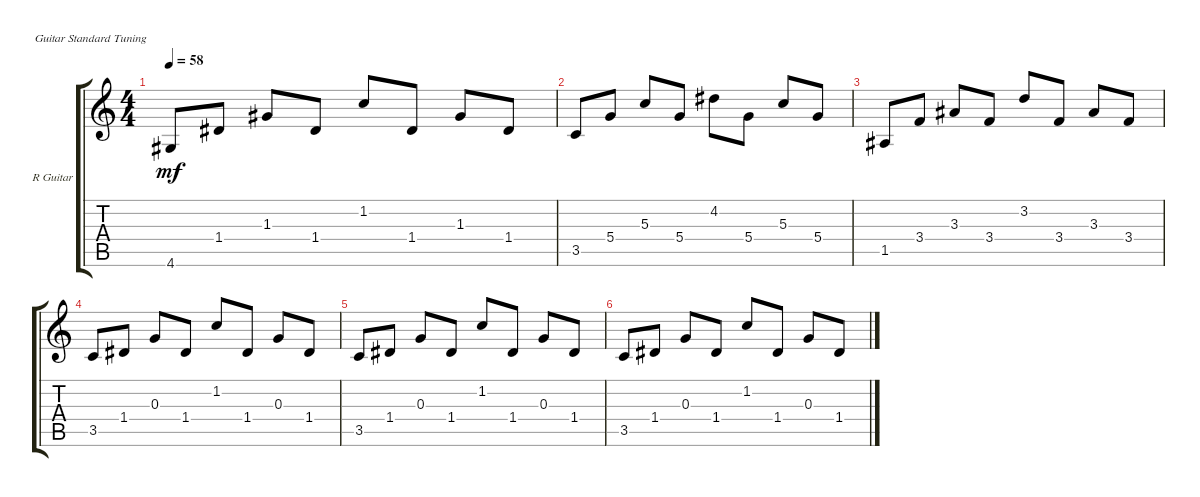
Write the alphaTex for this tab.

\defaultSystemsLayout 4
\bracketExtendMode groupsimilarinstruments
\firstSystemTrackNameOrientation horizontal
\otherSystemsTrackNameOrientation horizontal
\track ("Rhythm Guitar  " "R Guitar") {instrument acousticguitarnylon}
\staff {score tabs}
\tuning (E4 B3 G3 D3 A2 E2)
\ts (4 4)
\tempo 58
\clef g2
\ks c
4.6.8{dy mf} 1.4.8 1.3.8 1.4.8 1.2.8 1.4.8 1.3.8 1.4.8 |
3.5.8 5.4.8 5.3.8 5.4.8 4.2.8 5.4.8 5.3.8 5.4.8 |
1.5.8 3.4.8 3.3.8 3.4.8 3.2.8 3.4.8 3.3.8 3.4.8 |
3.5.8 1.4.8 0.3.8 1.4.8 1.2.8 1.4.8 0.3.8 1.4.8 |
3.5.8 1.4.8 0.3.8 1.4.8 1.2.8 1.4.8 0.3.8 1.4.8 |
3.5.8 1.4.8 0.3.8 1.4.8 1.2.8 1.4.8 0.3.8 1.4.8
